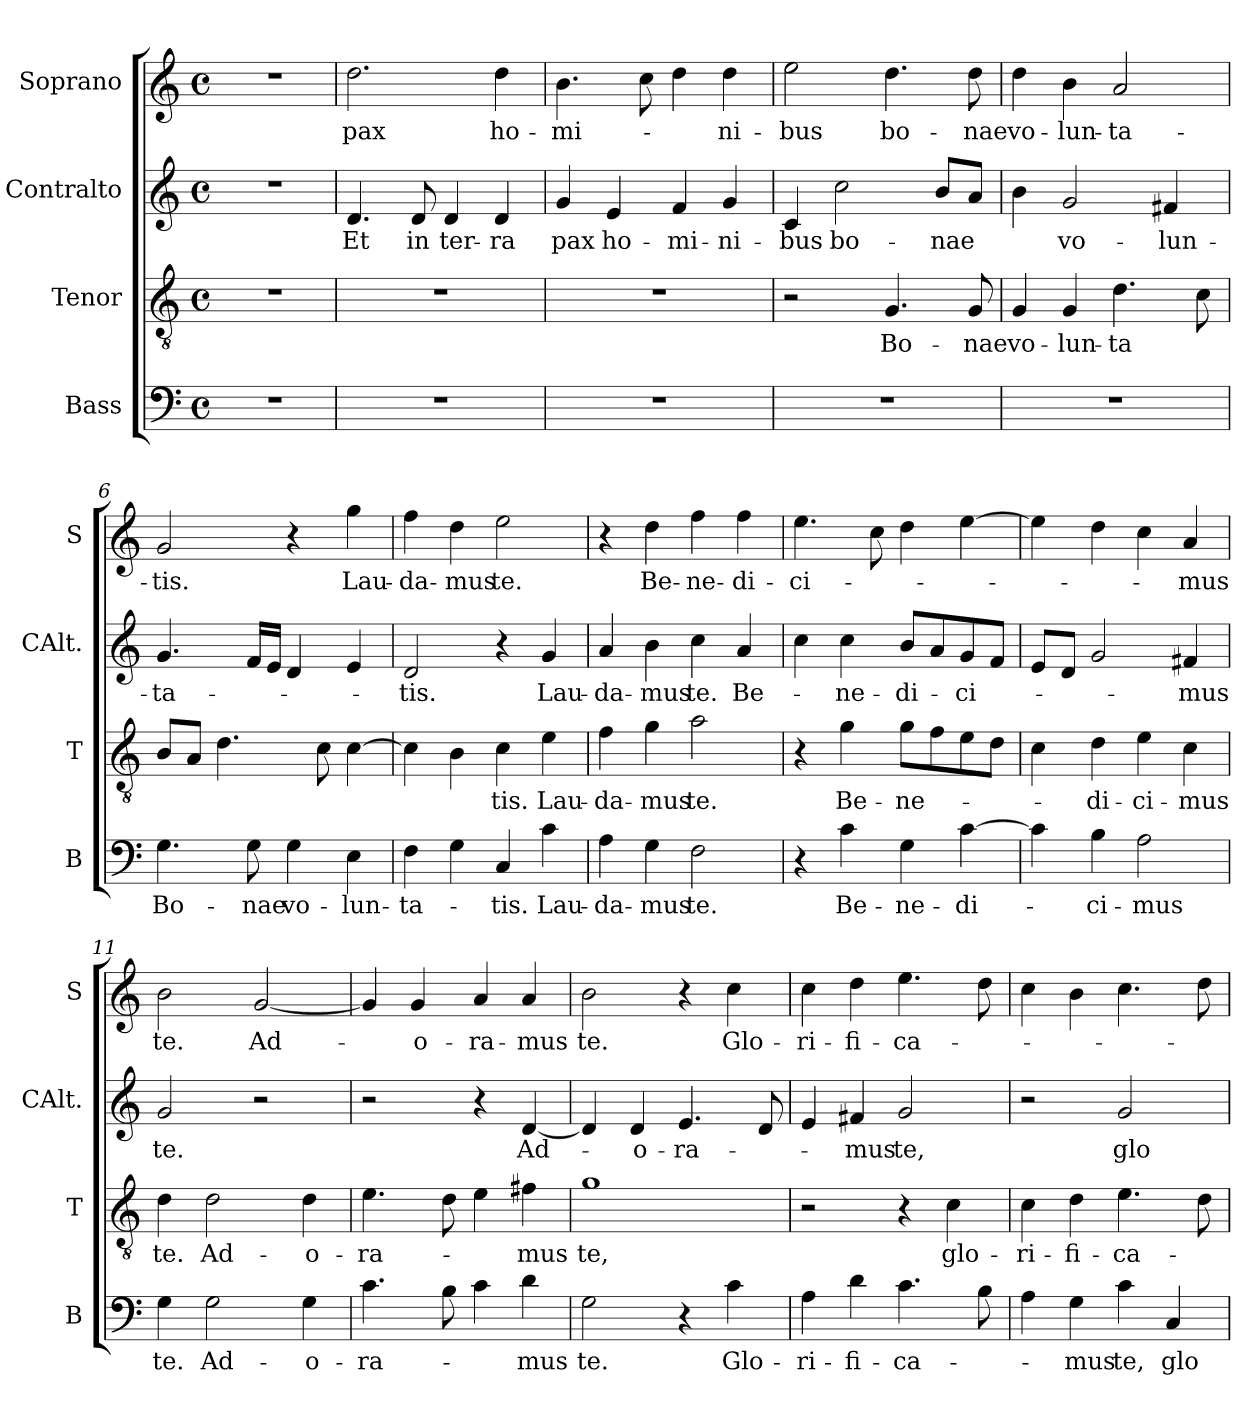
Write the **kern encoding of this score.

**kern	**text	**kern	**text	**kern	**text	**kern	**text
*part4	*part4	*part3	*part3	*part2	*part2	*part1	*part1
*staff4	*staff4	*staff3	*staff3	*staff2	*staff2	*staff1	*staff1
*I"Bass	*	*I"Tenor	*	*I"Contralto	*	*I"Soprano	*
*I'B	*	*I'T	*	*I'CAlt.	*	*I'S	*
*clefF4	*	*clefGv2	*	*clefG2	*	*clefG2	*
*k[]	*	*k[]	*	*k[]	*	*k[]	*
*C:	*	*C:	*	*C:	*	*C:	*
*M4/4	*	*M4/4	*	*M4/4	*	*M4/4	*
*met(c)	*	*met(c)	*	*met(c)	*	*met(c)	*
=1	=1	=1	=1	=1	=1	=1	=1
1r	.	1r	.	1r	.	1r	.
=2	=2	=2	=2	=2	=2	=2	=2
1r	.	1r	.	4.d/	Et	2.dd\	pax
.	.	.	.	8d/	in	.	.
.	.	.	.	4d/	ter-	.	.
.	.	.	.	4d/	-ra	4dd\	ho-
=3	=3	=3	=3	=3	=3	=3	=3
1r	.	1r	.	4g/	pax	4.b\	-mi-
.	.	.	.	4e/	ho-	.	.
.	.	.	.	.	.	8cc\	.
.	.	.	.	4f/	-mi-	4dd\	.
.	.	.	.	4g/	-ni-	4dd\	-ni-
=4	=4	=4	=4	=4	=4	=4	=4
1r	.	2r	.	4c/	-bus	2ee\	-bus
.	.	.	.	2cc\	bo-	.	.
.	.	4.G/	Bo-	.	.	4.dd\	bo-
.	.	.	.	8b/L	-nae	.	.
.	.	8G/	-nae	8a/J	.	8dd\	-nae
=5	=5	=5	=5	=5	=5	=5	=5
1r	.	4G/	vo-	4b\	.	4dd\	vo-
.	.	4G/	-lun-	2g/	vo-	4b\	-lun-
.	.	4.d\	-ta	.	.	2a/	-ta-
.	.	.	.	4f#X/	-lun-	.	.
.	.	8c\	.	.	.	.	.
!!LO:LB:g=z
=6	=6	=6	=6	=6	=6	=6	=6
4.G\	Bo-	8B/L	.	4.g/	-ta-	2g/	-tis.
.	.	8A/J	.	.	.	.	.
.	.	4.d\	.	.	.	.	.
8G\	-nae	.	.	16f/LL	.	.	.
.	.	.	.	16e/JJ	.	.	.
4G\	vo-	.	.	4d/	.	4r	.
.	.	8c\	.	.	.	.	.
4E\	-lun-	[4c\	.	4e/	.	4gg\	Lau-
=7	=7	=7	=7	=7	=7	=7	=7
4F\	-ta-	4c\]	.	2d/	-tis.	4ff\	-da-
4G\	.	4B\	.	.	.	4dd\	-mus
4C/	-tis.	4c\	tis.	4r	.	2ee\	te.
4c\	Lau-	4e\	Lau-	4g/	Lau-	.	.
=8	=8	=8	=8	=8	=8	=8	=8
4A\	-da-	4f\	-da-	4a/	-da-	4r	.
4G\	-mus	4g\	-mus	4b\	-mus	4dd\	Be-
2F\	te.	2a\	te.	4cc\	te.	4ff\	-ne-
.	.	.	.	4a/	Be-	4ff\	-di-
=9	=9	=9	=9	=9	=9	=9	=9
4r	.	4r	.	4cc\	.	4.ee\	-ci-
4c\	Be-	4g\	Be-	4cc\	-ne-	.	.
.	.	.	.	.	.	8cc\	.
4G\	-ne-	8g\L	-ne-	8b/L	-di-	4dd\	.
.	.	8f\	.	8a/	.	.	.
[4c\	-di-	8e\	.	8g/	-ci-	[4ee\	.
.	.	8d\J	.	8f/J	.	.	.
=10	=10	=10	=10	=10	=10	=10	=10
4c\]	.	4c\	.	8e/L	.	4ee\]	.
.	.	.	.	8d/J	.	.	.
4B\	-ci-	4d\	-di-	2g/	.	4dd\	.
2A\	-mus	4e\	-ci-	.	.	4cc\	.
.	.	4c\	-mus	4f#X/	-mus	4a/	-mus
!!LO:LB:g=z
=11	=11	=11	=11	=11	=11	=11	=11
4G\	te.	4d\	te.	2g/	te.	2b\	te.
2G\	Ad-	2d\	Ad-	.	.	.	.
.	.	.	.	2r	.	[2g/	Ad-
4G\	-o-	4d\	-o-	.	.	.	.
=12	=12	=12	=12	=12	=12	=12	=12
4.c\	-ra-	4.e\	-ra-	2r	.	4g/]	.
.	.	.	.	.	.	4g/	-o-
8B\	.	8d\	.	.	.	.	.
4c\	.	4e\	.	4r	.	4a/	-ra-
4d\	-mus	4f#X\	-mus	[4d/	Ad-	4a/	-mus
=13	=13	=13	=13	=13	=13	=13	=13
2G\	te.	1g	te,	4d/]	.	2b\	te.
.	.	.	.	4d/	-o-	.	.
4r	.	.	.	4.e/	-ra-	4r	.
4c\	Glo-	.	.	.	.	4cc\	Glo-
.	.	.	.	8d/	.	.	.
=14	=14	=14	=14	=14	=14	=14	=14
4A\	-ri-	2r	.	4e/	.	4cc\	-ri-
4d\	-fi-	.	.	4f#X/	-mus	4dd\	-fi-
4.c\	-ca-	4r	.	2g/	te,	4.ee\	-ca-
.	.	4c\	glo-	.	.	.	.
8B\	.	.	.	.	.	8dd\	.
=15	=15	=15	=15	=15	=15	=15	=15
4A\	.	4c\	-ri-	2r	.	4cc\	.
4G\	-mus	4d\	-fi-	.	.	4b\	.
4c\	te,	4.e\	-ca-	2g/	glo-	4.cc\	.
4C/	glo-	.	.	.	.	.	.
.	.	8d\	.	.	.	8dd\	.
=	=	=	=	=	=	=	=
*-	*-	*-	*-	*-	*-	*-	*-
